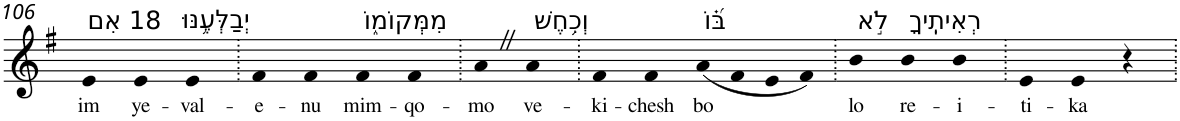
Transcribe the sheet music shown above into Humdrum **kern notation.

**kern	**text
*part1	*part1
*staff1	*staff1
*I"Piano	*
*I'Pno	*
!!LO:PB:g=z
*clefG2	*
*k[f#]	*
*G:	*
=106	=106
!LO:TX:a:t=18 אִם	!
!	!LO:LY:b
4e	im
!LO:TX:a:t=יְבַלְּעֶ֥נּוּ	!
!	!LO:LY:b
4e	ye-
!	!LO:LY:b
4e	-val-
=107.	=107.
!	!LO:LY:b
4f#	-e-
!	!LO:LY:b
4f#	-nu
!LO:TX:a:t=מִמְּקוֹמ֑וֹ	!
!	!LO:LY:b
4f#	mim-
!	!LO:LY:b
4f#	-qo-
=108.	=108.
!	!LO:LY:b
4aZ	-mo
!LO:TX:a:t=וְכִ֥חֶשׁ	!
!	!LO:LY:b
4a	ve-
=109.	=109.
!	!LO:LY:b
4f#	-ki-
!	!LO:LY:b
4f#	-chesh
!LO:TX:a:t=בּ֝֗וֹ	!
!	!LO:LY:b
(8a	bo
8f#	.
8e	.
8f#)	.
=110.	=110.
!LO:TX:a:t=לֹ֣א	!
!	!LO:LY:b
4b	lo
!LO:TX:a:t=רְאִיתִֽיךָ	!
!	!LO:LY:b
4b	re-
!	!LO:LY:b
4b	-i-
=111.	=111.
!	!LO:LY:b
4e	-ti-
!	!LO:LY:b
4e	-ka
4r	.
=.	=.
*-	*-
